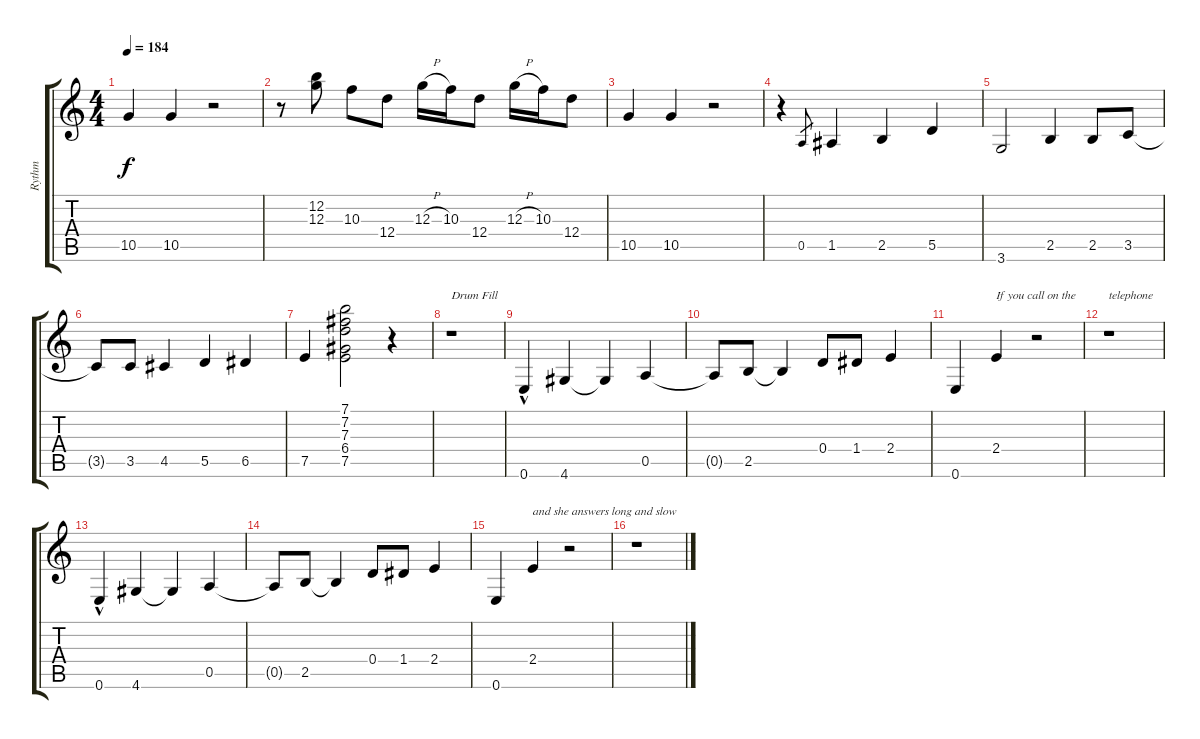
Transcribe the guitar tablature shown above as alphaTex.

\track ("Rythm" "Rythm") {instrument electricguitarclean}
\staff {score tabs}
\tuning (E4 B3 G3 D3 A2 E2) {hide}
\ts (4 4)
\tempo 184
\clef g2
\ks c
10.5.4{dy f} 10.5.4 r.2 |
r.8 (12.2 12.3).8 10.3.8 12.4.8 12.3{h}.16 10.3.16 12.4.8 12.3{h}.16 10.3.16 12.4.8 |
10.5.4 10.5.4 r.2 |
r.4 0.5.8{gr} 1.5.4 2.5.4 5.5.4 |
3.6.2 2.5.4 2.5.8 3.5.8 |
3.5{t}.8 3.5.8 4.5.4 5.5.4 6.5.4 |
7.5.4 (7.1 7.2 7.3 6.4 7.5).2 r.4 |
r.1{txt "Drum Fill"} |
0.6{hac}.4 4.6.4 4.6{t}.4 0.5.4 |
0.5{t}.8 2.5.8 2.5{t}.4 0.4.8 1.4.8 2.4.4 |
0.6.4 2.4.4{txt "If you call on the"} r.2 |
r.1{txt "telephone"} |
0.6{hac}.4 4.6.4 4.6{t}.4 0.5.4 |
0.5{t}.8 2.5.8 2.5{t}.4 0.4.8 1.4.8 2.4.4 |
0.6.4 2.4.4{txt "and she answers long and slow"} r.2 |
r.1
